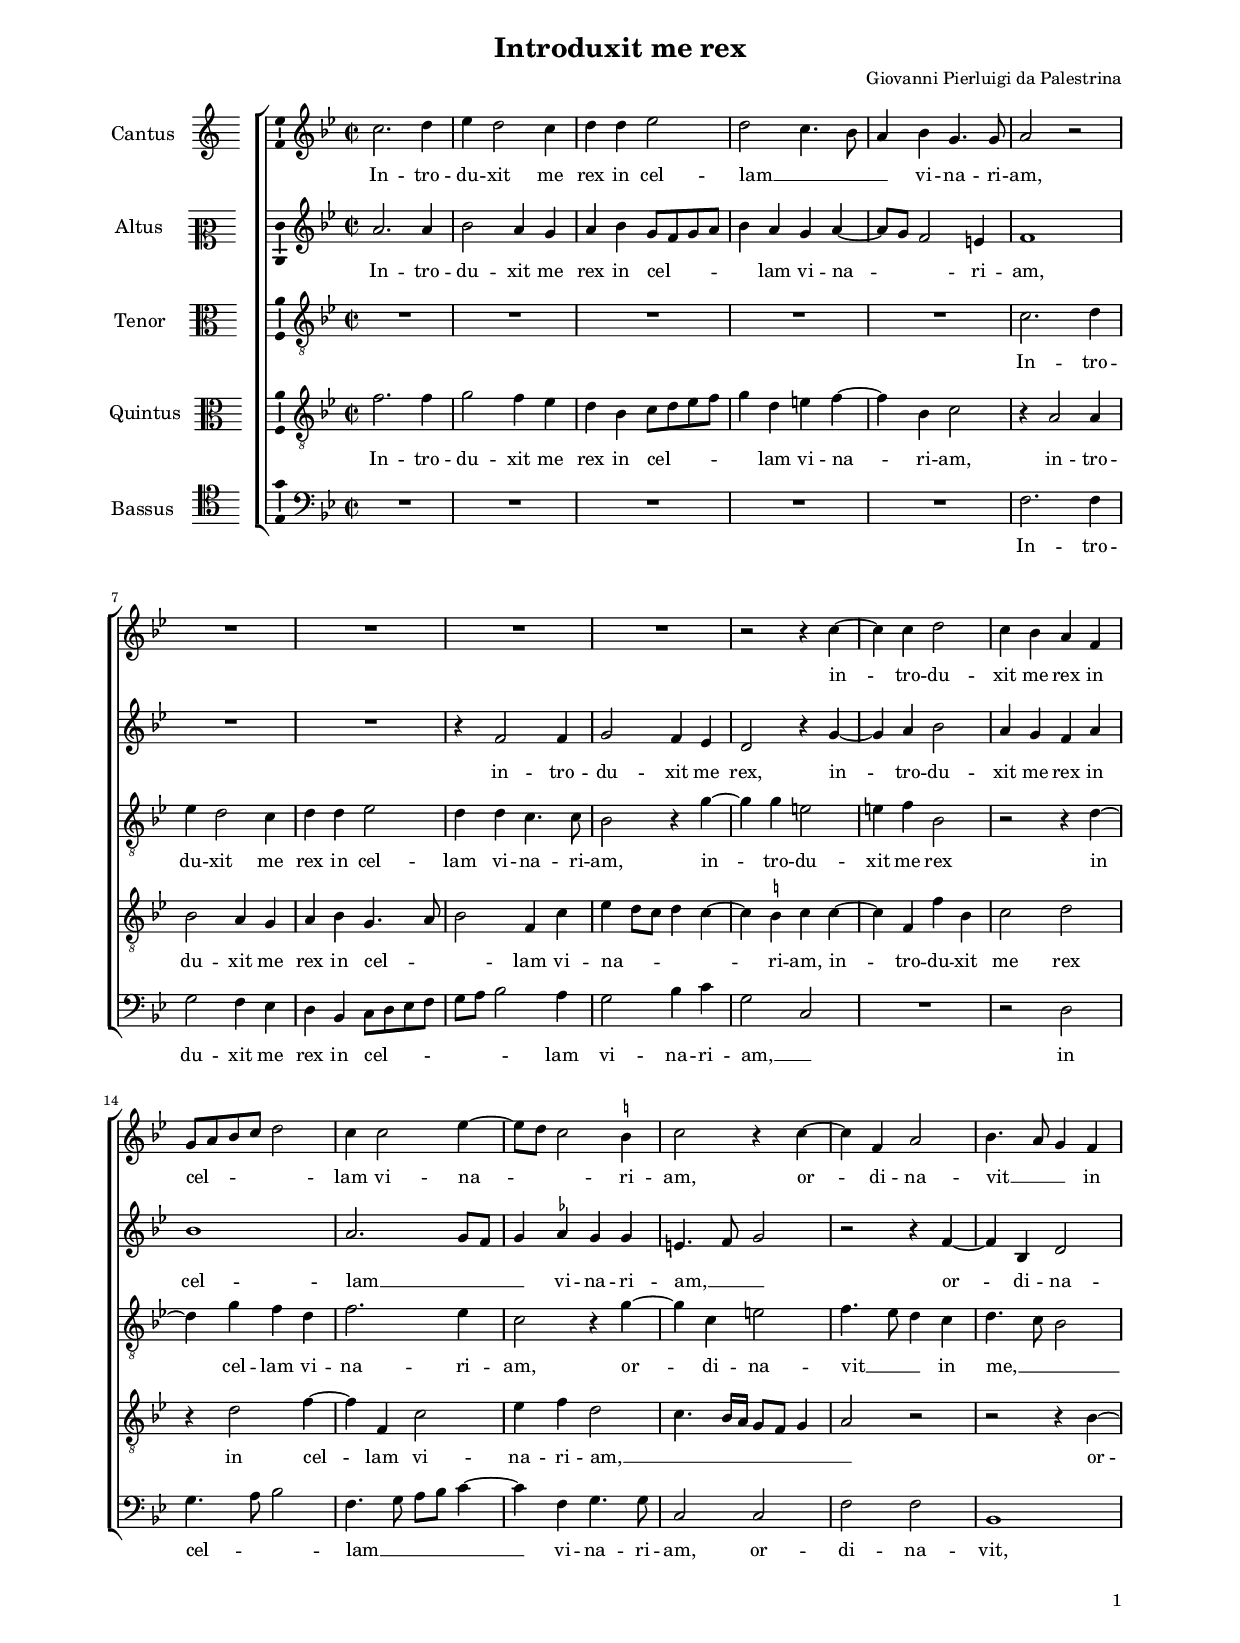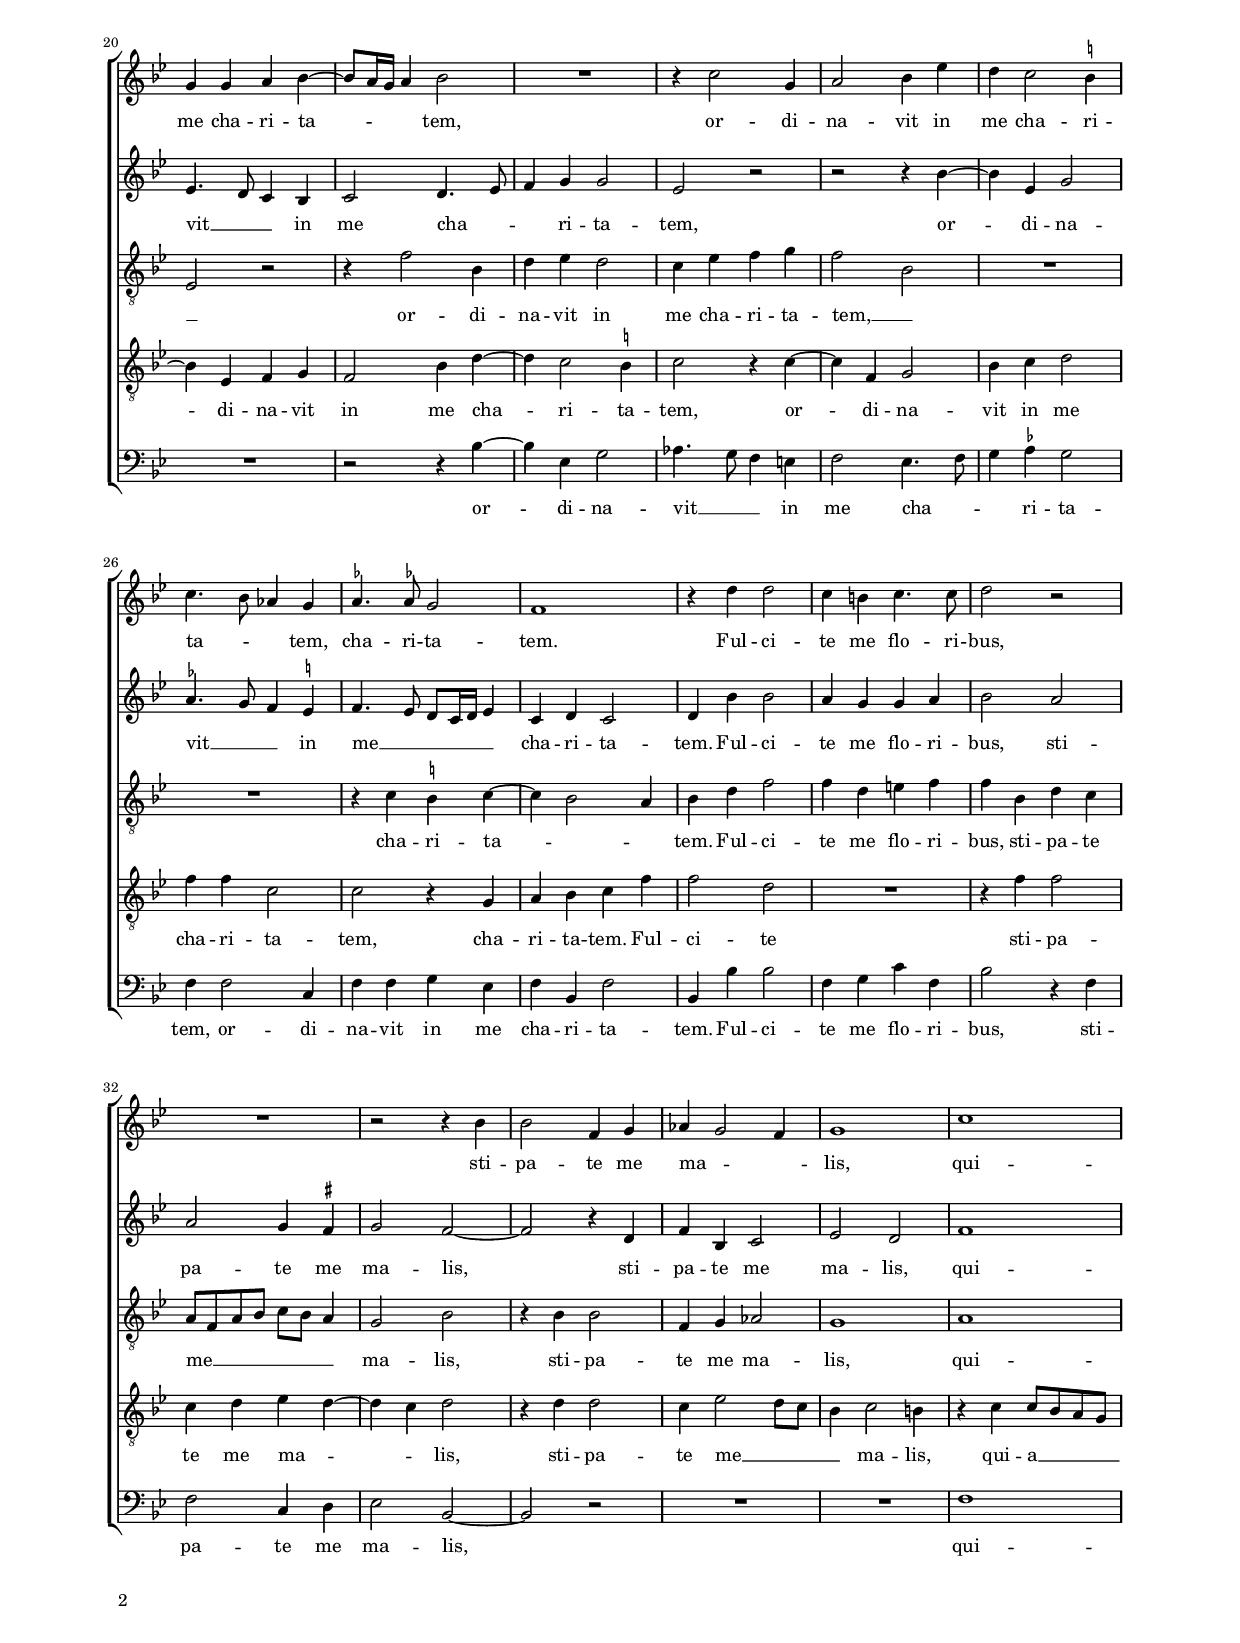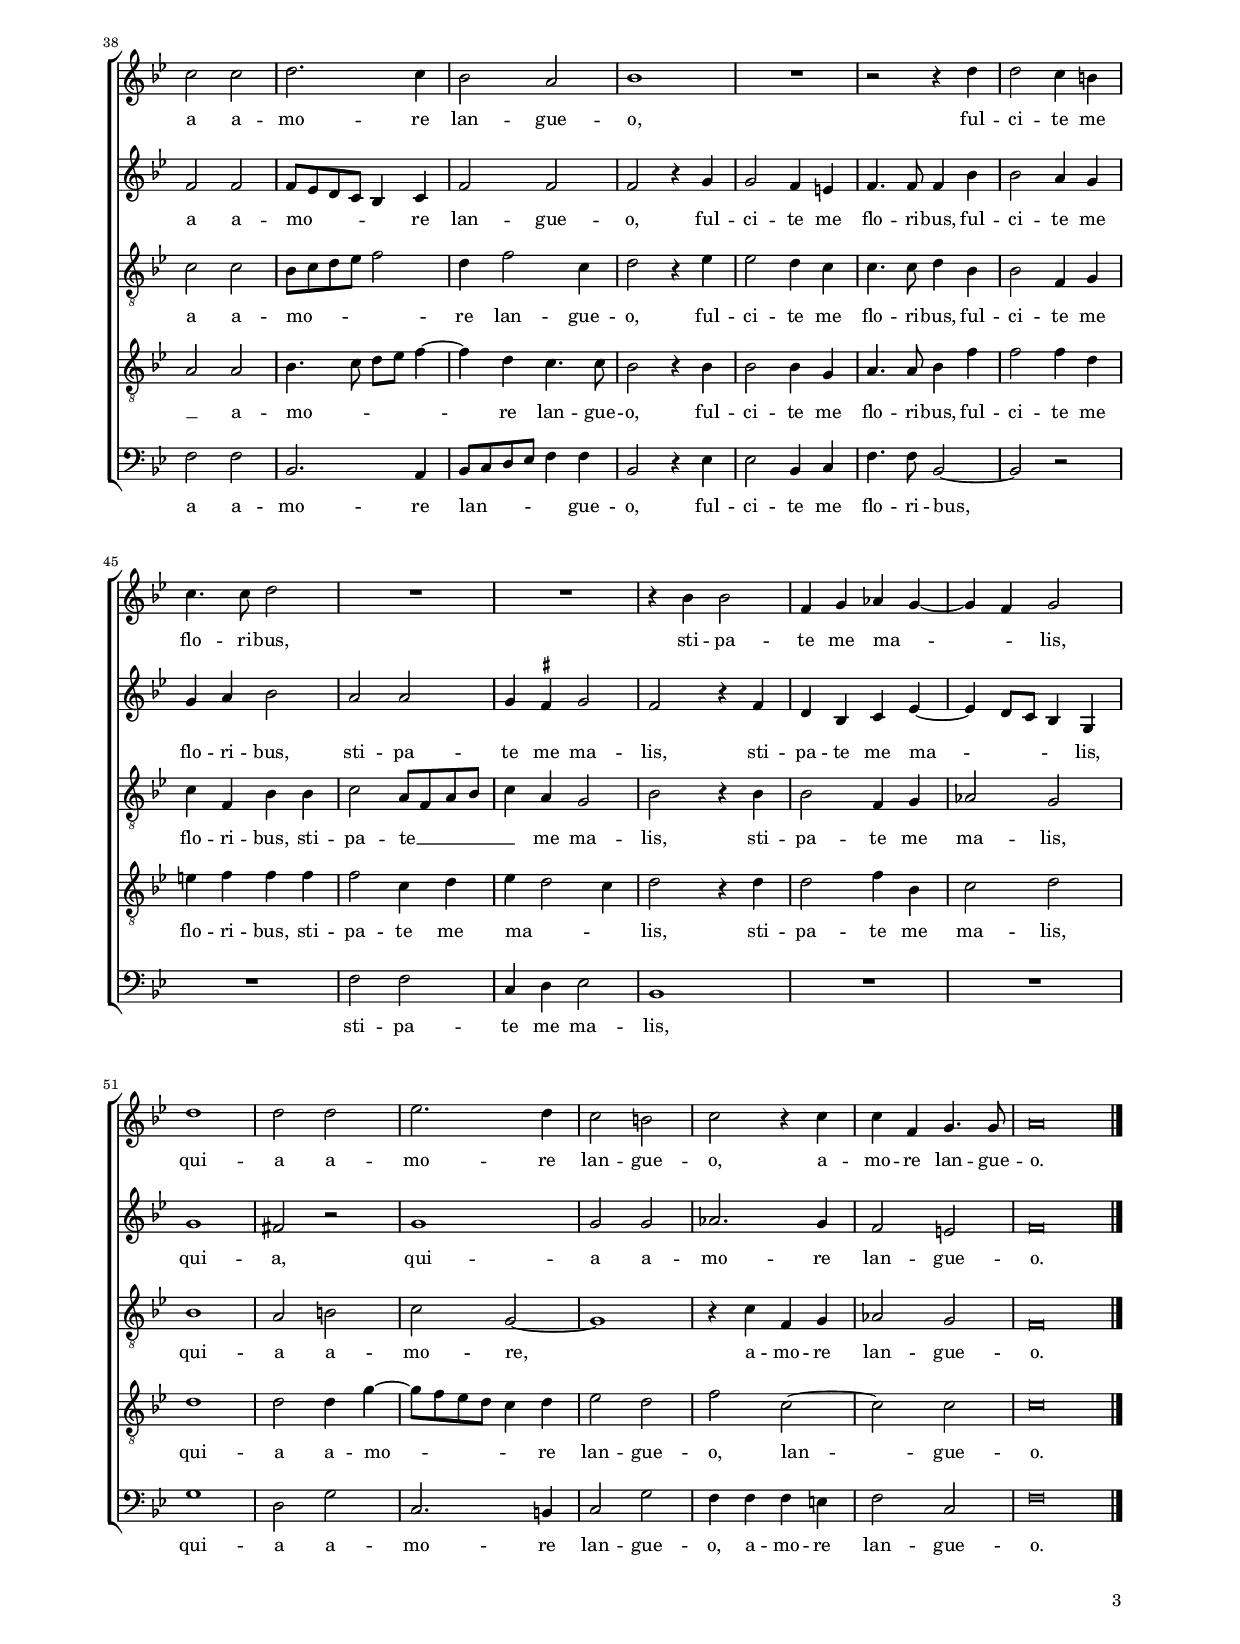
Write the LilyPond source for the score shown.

\header
{
  title="Introduxit me rex"
  composer="Giovanni Pierluigi da Palestrina"
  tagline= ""
}

\version "2.24.1"
\language deutsch
#(set-global-staff-size 15)
% #(set-default-paper-size "letter")
#(ly:set-option 'point-and-click #f)


\paper
	{
	top-margin = 1.8 \cm
	bottom-margin = 1.2 \cm
	left-margin = 2 \cm
	right-margin = 2 \cm
	ragged-bottom = ##f
	ragged-last-bottom = ##f
	print-page-number = ##f
	system-system-spacing = #'((basic-distance . 16) (minimum-distance . 14) (padding . 5) (strechability . 150))
	oddFooterMarkup=\markup   \fill-line { "" \fromproperty #'page:page-number-string }
	evenFooterMarkup=\markup  \fill-line { \fromproperty #'page:page-number-string "" }
	last-bottom-spacing = #'((basic-distance . 12) (minimum-distance . 7) (padding . 4))
	systems-per-page = 3
%	page-count = 3
%	min-systems-per-page = 3
	markup-system-spacing.basic-distance = #12
	}

	
global = {
	\key c \major
	\time 2/2
	\set Score.tempoHideNote = ##t
	\tempo 4 = 95
	\skip 1*56
	\set Score.measureLength = #(ly:make-moment 2/1)
	\skip 1*2 \bar "|."
	}

	ficta = { \once \set suggestAccidentals = ##t }

	forget = #(define-music-function (music) (ly:music?) #{
		\accidentalStyle forget
		$music
		\accidentalStyle default
		#})


incipitcantus = \markup { \score {
	{
	\set Staff.instrumentName = \markup { \fontsize #1 "Cantus" }
	\key c \major
	\clef violin
	s4 \bar ""
	}
	\layout  {
	raggedright = ##t
	indent = 1.6 \cm
	line-width = 2.4\cm
	\context { \Staff \remove Time_signature_engraver }
	\override Staff.Clef.Y-extent = #'(0 . 0)
	}} \hspace #1 }

      
incipitaltus = \markup { \score {
	{
	\set Staff.instrumentName = \markup { \fontsize #1 "Altus" }
	\key c \major
	\clef mezzosoprano
	s4 \bar ""
	}
	\layout  {
	raggedright = ##t
	indent = 1.6 \cm
	line-width = 2.4\cm
	\context { \Staff \remove Time_signature_engraver }
	\override Staff.Clef.Y-extent = #'(0 . 0)
	}} \hspace #1 }


incipittenor = \markup { \score {
	{
	\set Staff.instrumentName = \markup { \fontsize #1 "Tenor" }
	\key c \major
	\clef alto
	s4 \bar ""
	}
	\layout  {
	raggedright = ##t
	indent = 1.6 \cm
	line-width = 2.4\cm
	\context { \Staff \remove Time_signature_engraver }
	\override Staff.Clef.Y-extent = #'(0 . 0)
	}} \hspace #1 }
      
      
incipitquintus = \markup { \score {
	{
	\set Staff.instrumentName = \markup { \fontsize #1 "Quintus" }
	\key c \major
	\clef alto
	s4 \bar ""
	}
	\layout  {
	raggedright = ##t
	indent = 1.6 \cm
	line-width = 2.4\cm
	\context { \Staff \remove Time_signature_engraver }
	\override Staff.Clef.Y-extent = #'(0 . 0)
	}} \hspace #1 }
      
      
incipitbassus = \markup { \score {
	{
	\set Staff.instrumentName = \markup { \fontsize #1 "Bassus" }
	\key c \major
	\clef tenor
	s4 \bar ""
	}
	\layout  {
	raggedright = ##t
	indent = 1.6 \cm
	line-width = 2.4\cm
	\context { \Staff \remove Time_signature_engraver }
	\override Staff.Clef.Y-extent = #'(0 . 0)
	}} \hspace #1 }


cantus =  \relative c''
	{
	d2. e4
	f4 e2 d4
	e4 e f2
	e2 d4. c8
%5
	h4 c a4. a8 |
	h2 r
	R1
	R1
	R1
%10
	R1 |
	r2 r4 d~
	d4 d e2
	d4 c h g
	a8 h c d e2
%15
	d4 d2 f4~
	f8 e d2 \ficta cis4
	d2 r4 d~
	d4 g, h2
	c4. h8 a4 g
%20
	a4 a h c~ |
	c8 h16 a h4 c2
	R1
	r4 d2 a4
	h2 c4 f
%25
	e4 d2 \ficta cis4 |
	d4. c8 b4 a
	\ficta b4. \ficta b!8 a2
	g1
	r4 e' e2
%30
	d4 cis d4. d8 |
	e2 r
	R1
	r2 r4 c
	c2 g4 a
%35
	b4 a2 g4 |
	a1
	d1
	d2 d
	e2. d4
%40
	c2 h |
	c1
	R1
	r2 r4 e
	e2 d4 cis
%45
	d4. d8 e2 |
	R1
	R1
	r4 c c2
	g4 a b a~
%50
	a4 g a2 |
	e'1
	e2 e
	f2. e4
	d2 cis
%55
	d2 r4 d |
	d4 g, a4. a8
	h\breve |
	}


altus =  \relative c'
	{
	h'2. h4
	c2 h4 a
	h4 c a8 g a h
	c4 h a h~
%5
	h8 a g2 fis4 |
	g1
	R1
	R1
	r4 g2 g4
%10
	a2 g4 f |
	e2 r4 a~
	a4 h c2
	h4 a g h
	c1
%15
	h2. a8 g |
	a4 \ficta b a a
	fis4. g8 a2
	r2 r4 g~
	g4 c, e2
%20
	f4. e8 d4 c |
	d2 e4. f8
	g4 a a2
	f2 r
	r2 r4 c'~
%25
	c4 f, a2 |
	\ficta b4. a8 g4 \ficta fis
	g4. f8 e[ d16 e] f4
	d4 e d2
	e4 c'4 c2
%30
	h4 a a h |
	c2 h
	h2 a4 \ficta gis
	a2 g~
	g2 r4 e
%35
	g4 c, d2 |
	f2 e
	g1
	g2 g
	g8 f e d c4 d
%40
	g2 g |
	g2 r4 a
	a2 g4 fis
	g4. g8 g4 c
	c2 h4 a
%45
	a4 h c2 |
	h2 h
	a4 \ficta gis a2
	g2 r4 g
	e4 c d f~
%50
	f4 e8 d c4 a |
	a'1
	gis2 r
	a1
	a2 a
%55
	b2. a4 |
	g2 fis
	g\breve |
	}


tenor =  \relative c'
	{
	R1
	R1
	R1
	R1
%5
	R1 |
	d2. e4
	f4 e2 d4
	e4 e f2
	e4 e d4. d8
%10
	c2 r4 a'~ |
	a4 a fis2
	fis4 g c,2
	r2 r4 e~
	e4 a g e
%15
	g2. f4 |
	d2 r4 a'~
	a4 d, fis2
	g4. f8 e4 d
	e4. d8 c2
%20
	f,2 r |
	r4 g'2 c,4
	e4 f e2
	d4 f g a
	g2 c,
%25
	R1 |
	R1
	r4 d \ficta cis d~
	d4 c2 h4
	c4 e g2
%30
	g4 e fis g |
	g4 c, e d
	h8 g h c d c h4
	a2 c
	r4 c c2
%35
	g4 a b2 |
	a1
	h1
	d2 d
	c8 d e f g2
%40
	e4 g2 d4 |
	e2 r4 f
	f2 e4 d
	d4. d8 e4 c
	c2 g4 a
%45
	d4 g, c c |
	d2 h8 g h c
	d4 h a2
	c2 r4 c
	c2 g4 a
%50
	b2 a |
	c1
	h2 cis
	d2 a~
	a1
%55
	r4 d g, a |
	b2 a
	g\breve |
	}


quintus  =  \relative c'
	{
	g'2. g4
	a2 g4 f
	e4 c d8 e f g
	a4 e fis g~
%5
	g4 c, d2 |
	r4 h2 h4
	c2 h4 a
	h4 c a4. h8
	c2 g4 d'
%10
	f4 e8 d e4 d~ |
	d4 \ficta cis d d~
	d4 g, g' c,
	d2 e
	r4 e2 g4~
%15
	g4 g, d'2 |
	f4 g e2
	d4. c16 h a8 g a4
	h2 r
	r2 r4 c~
%20
	c4 f, g a |
	g2 c4 e~
	e4 d2 \ficta cis4
	d2 r4 d~
	d4 g, a2
%25
	c4 d e2 |
	g4 g d2
	d2 r4 a
	h4 c d g
	g2 e
%30
	R1 |
	r4 g g2
	d4 e f e~
	e4 d e2
	r4 e e2
%35
	d4 f2 e8 d |
	c4 d2 cis4
	r4 d d8 c h a
	h2 h
	c4. d8 e f g4~
%40
	g4 e d4. d8 |
	c2 r4 c
	c2 c4 a
	h4. h8 c4 g'
	g2 g4 e
%45
	fis4 g g g |
	g2 d4 e
	f4 e2 d4
	e2 r4 e
	e2 g4 c,
%50
	d2 e |
	e1
	e2 e4 a~
	a8 g f e d4 e
	f2 e
%55
	g2 d~ |
	d2 d
	d\breve |
	}


bassus  =  \relative c
	{
	R1
	R1
	R1
	R1
%5
	R1 |
	g'2. g4
	a2 g4 f
	e4 c d8 e f g
	a8 h c2 h4
%10
	a2 c4 d |
	a2 d,
	R1
	r2 e
	a4. h8 c2
%15
	g4. a8 h c d4~ |
	d4 g, a4. a8
	d,2 d
	g2 g
	c,1
%20
	R1 |
	r2 r4 c'~
	c4 f, a2
	b4. a8 g4 fis
	g2 f4. g8
%25
	a4 \ficta b a2 |
	g4 g2 d4
	g4 g a f
	g4 c, g'2
	c,4 c' c2
%30
	g4 a d g, |
	c2 r4 g
	g2 d4 e
	f2 c~
	c2 r
%35
	R1 |
	R1
	g'1
	g2 g
	c,2. h4
%40
	c8 d e f g4 g |
	c,2 r4 f
	f2 c4 d
	g4. g8 c,2~
	c2 r
%45
	R1 |
	g'2 g
	d4 e f2
	c1
	R1
%50
	R1 |
	a'1
	e2 a
	d,2. cis4
	d2 a'
%55
	g4 g g fis |
	g2 d
	g\breve |
	}


lyricscantus = \lyricmode {
	In -- tro -- du -- xit me rex in cel -- lam __ _ _ _ vi -- na -- ri -- am,
	in -- tro -- du -- xit me rex in cel -- _ _ _ _ lam vi -- na -- _ _ ri -- am,
	or -- di -- na -- vit __ _ _ in me cha -- ri -- ta -- _ _ _ tem,
	or -- di -- na -- vit in me cha -- ri -- ta -- _ _ tem,
	cha -- ri -- ta -- tem.
	Ful -- ci -- te me flo -- ri -- bus,
	sti -- pa -- te me ma -- _ _ lis,
	qui -- a a -- mo -- re lan -- gue -- o,
	ful -- ci -- te me flo -- ri -- bus,
	sti -- pa -- te me ma -- _ _ lis,
	qui -- a a -- mo -- re lan -- gue -- o,
	a -- mo -- re lan -- gue -- o.
	}


lyricsaltus = \lyricmode {
	In -- tro -- du -- xit me rex in cel -- _ _ _ _ lam vi -- na -- _ _ ri -- am,
	in -- tro -- du -- xit me rex,
	in -- tro -- du -- xit me rex in cel -- lam __ _ _ _ vi -- na -- ri -- am, __ _ _
	or -- di -- na -- vit __ _ _ in me cha -- _ _ ri -- ta -- tem,
	or -- di -- na -- vit __ _ _ in me __ _ _ _ _ _ cha -- ri -- ta -- tem.
	Ful -- ci -- te me flo -- ri -- bus,
	sti -- pa -- te me ma -- lis,
	sti -- pa -- te me ma -- lis,
	qui -- a a -- mo -- _ _ _ _ re lan -- gue -- o,
	ful -- ci -- te me flo -- ri -- bus,
	ful -- ci -- te me flo -- ri -- bus,
	sti -- pa -- te me ma -- lis,
	sti -- pa -- te me ma -- _ _ _ lis,
	qui -- a,
	qui -- a a -- mo -- re lan -- gue -- o.
	}


lyricstenor = \lyricmode {
	In -- tro -- du -- xit me rex in cel -- lam vi -- na -- ri -- am,
	in -- tro -- du -- xit me rex in cel -- lam vi -- na -- ri -- am,
	or -- di -- na -- vit __ _ _ in me, __ _ _ _
	or -- di -- na -- vit in me cha -- ri -- ta -- tem, __ _
	cha -- ri -- ta -- _ _ tem.
	Ful -- ci -- te me flo -- ri -- bus,
	sti -- pa -- te me __ _ _ _ _ _ _ ma -- lis,
	sti -- pa -- te me ma -- lis,
	qui -- a a -- mo -- _ _ _ _ re lan -- gue -- o,
	ful -- ci -- te me flo -- ri -- bus,
	ful -- ci -- te me flo -- ri -- bus,
	sti -- pa -- te __ _ _ _ _ me ma -- lis,
	sti -- pa -- te me ma -- lis,
	qui -- a a -- mo -- re,
	a -- mo -- re lan -- gue -- o.
	}


lyricsquintus = \lyricmode {
	In -- tro -- du -- xit me rex in cel -- _ _ _ _ lam vi -- na -- ri -- am,
	in -- tro -- du -- xit me rex in cel -- _ _ lam vi -- na -- _ _ _ _ ri -- am,
	in -- tro -- du -- xit me rex in cel -- lam vi -- na -- ri -- am, __ _ _ _ _ _ _ _
	or -- di -- na -- vit in me cha -- ri -- ta -- tem,
	or -- di -- na -- vit in me cha -- ri -- ta -- tem,
	cha -- ri -- ta -- tem.
	Ful -- ci -- te
	sti -- pa -- te me ma -- _ _ lis,
	sti -- pa -- te me __ _ _ _ ma -- lis,
	qui -- a __ _ _ _ _ a -- mo -- _ _ _ _ re lan -- gue -- o,
	ful -- ci -- te me flo -- ri -- bus,
	ful -- ci -- te me flo -- ri -- bus,
	sti -- pa -- te me ma -- _ _ lis,
	sti -- pa -- te me ma -- lis,
	qui -- a a -- mo -- _ _ _ _ re lan -- gue -- o,
	lan -- gue -- o.
	}


lyricsbassus = \lyricmode {
	In -- tro -- du -- xit me rex in cel -- _ _ _ _ _ _ lam vi -- na -- ri -- am, __ _
	in cel -- _ _ lam __ _ _ _ _ vi -- na -- ri -- am,
	or -- di -- na -- vit,
	or -- di -- na -- vit __ _ _ in me cha -- _ _ ri -- ta -- tem,
	or -- di -- na -- vit in me cha -- ri -- ta -- tem.
	Ful -- ci -- te me flo -- ri -- bus,
	sti -- pa -- te me ma -- lis,
	qui -- a a -- mo -- re lan -- _ _ _ _ gue -- o,
	ful -- ci -- te me flo -- ri -- bus,
	sti -- pa -- te me ma -- lis,
	qui -- a a -- mo -- re lan -- gue -- o,
	a -- mo -- re lan -- gue -- o.
	}


\score
{  
	\transpose c b, {
	\new ChoirStaff \with { \override StaffGrouper.staff-staff-spacing.basic-distance = #12 }
	<<

	\new Staff << \global
	\new Voice="v1" {
		\set Staff.instrumentName=\incipitcantus
%		\set Staff.instrumentName= "S"
		\set Staff.midiInstrument = "reed organ"
		\clef violin
		\cantus }
	\new Lyrics \lyricsto "v1" {\lyricscantus }
	>>


	\new Staff << \global
	\new Voice="v2" {
		\set Staff.instrumentName=\incipitaltus
%		\set Staff.instrumentName= "A"
		\set Staff.midiInstrument = "reed organ"
		\clef violin % "G_8"
		\altus}
	\new Lyrics \lyricsto "v2" {\lyricsaltus }
	>>


	\new Staff << \global
	\new Voice="v3" {
		\set Staff.instrumentName=\incipittenor
%		\set Staff.instrumentName= "T"
		\set Staff.midiInstrument = "reed organ"
		\clef "G_8"
		\tenor }
	\new Lyrics \lyricsto "v3" {\lyricstenor }
	>>


	\new Staff << \global
	\new Voice="v5" {
		\set Staff.instrumentName=\incipitquintus
%		\set Staff.instrumentName= "Q"
		\set Staff.midiInstrument = "reed organ"
		\clef "G_8"
		\quintus}
	\new Lyrics \lyricsto "v5" {\lyricsquintus }
	>>


	\new Staff << \global
	\new Voice="v4" {
		\set Staff.instrumentName=\incipitbassus
%		\set Staff.instrumentName= "B"
		\set Staff.midiInstrument = "reed organ"
		\clef bass 
		\bassus }
	\new Lyrics \lyricsto "v4" {\lyricsbassus}
	>>

	>>
	} % transpose

	\layout
	{
	indent = 2.5\cm
	\context { \Lyrics \override VerticalAxisGroup.nonstaff-relatedstaff-spacing.padding = #1.4 }
%	\context { \Lyrics \override LyricText.font-size = #1 }
	\context { \Staff \override TimeSignature.break-visibility = #end-of-line-invisible }
	\context { \Staff \consists Ambitus_engraver }
	\context { \Score \override BarNumber.padding = #2 }
	\context { \Voice \override NoteHead.style = #'baroque }
	}

\midi
	{
	
	}

}


% EOF
